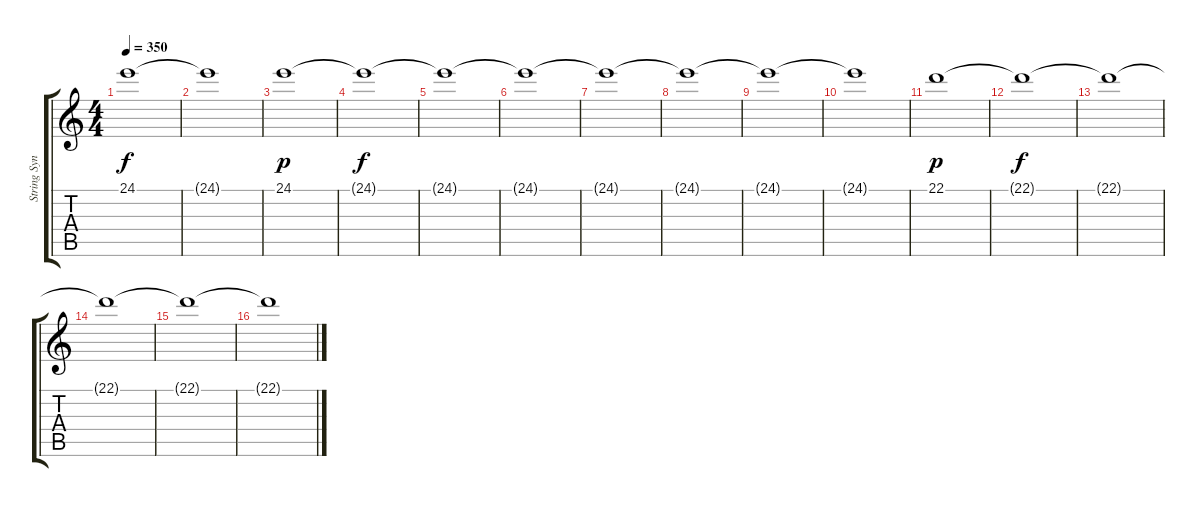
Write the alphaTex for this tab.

\track ("String Synth" "String Syn") {instrument cello}
\staff {score tabs}
\tuning (E4 B3 G3 D3 A2 E2) {hide}
\ts (4 4)
\tempo 350
\clef g2
\ks c
24.1{t}.1{dy f} |
24.1{t}.1 |
24.1.1{dy p} |
24.1{t}.1{dy f} |
24.1{t}.1 |
24.1{t}.1 |
24.1{t}.1 |
24.1{t}.1 |
24.1{t}.1 |
24.1{t}.1 |
22.1.1{dy p} |
22.1{t}.1{dy f} |
22.1{t}.1 |
22.1{t}.1 |
22.1{t}.1 |
22.1{t}.1
